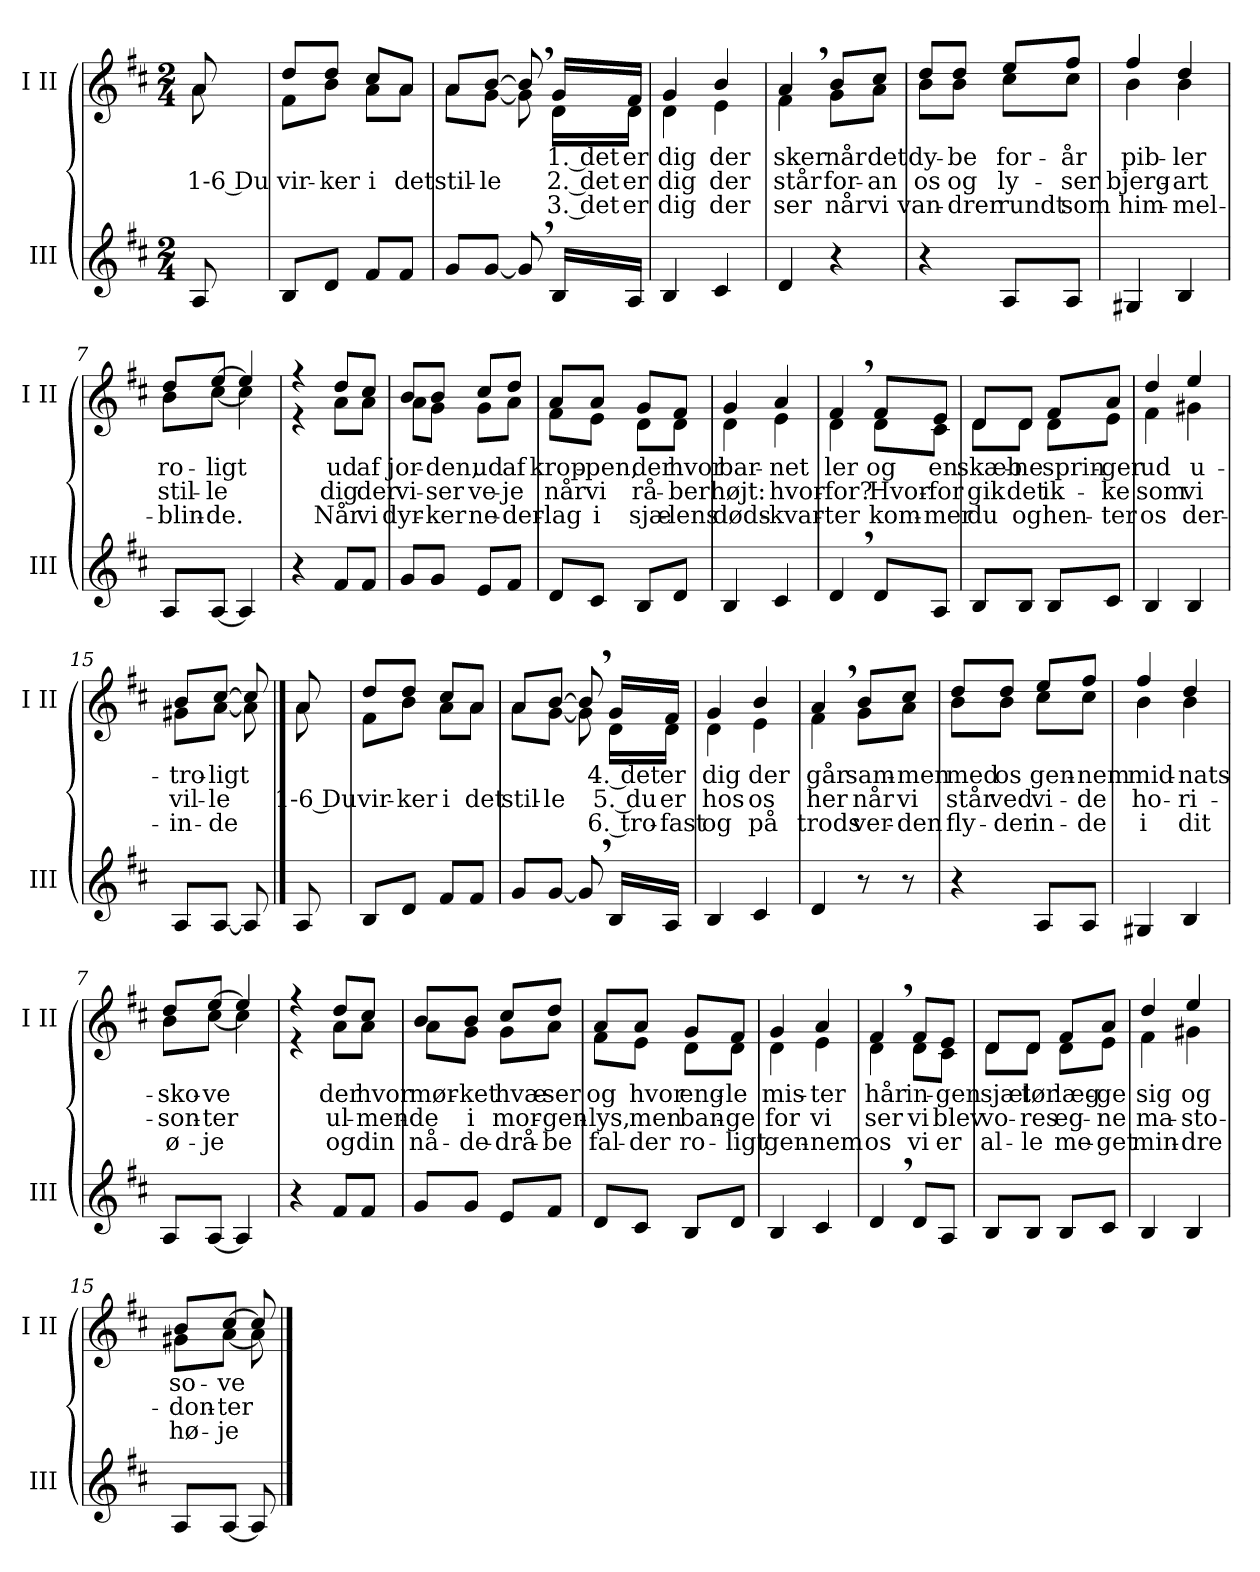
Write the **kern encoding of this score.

**kern	**kern	**text	**text	**text
*part2	*part1	*part1	*part1	*part1
*staff2	*staff1	*staff1	*staff1	*staff1
*I"III	*I"I II	*	*	*
*I'III	*I'I II	*	*	*
*clefG2	*clefG2	*	*	*
*k[f#c#]	*k[f#c#]	*	*	*
*M2/4	*M2/4	*	*	*
*MM70	*MM70	*	*	*
=	=	=	=	=
!	!	!	!LO:LY:b	!
*	*^	*	*	*
8A/	8a/	8a\	.	1-6 Du	.
=1	=1	=1	=1	=1	=1
!	!	!	!	!LO:LY:b	!
8B/L	8dd/L	8f#\L	.	vir-	.
!	!	!	!	!LO:LY:b	!
8d/J	8dd/J	8b\J	.	-ker	.
!	!	!	!	!LO:LY:b	!
8f#/L	8cc#/L	8a\L	.	i	.
!	!	!	!	!LO:LY:b	!
8f#/J	8a/J	8a\J	.	det	.
=2	=2	=2	=2	=2	=2
!	!	!	!	!LO:LY:b	!
8g/L	8a/L	8a\L	.	stil-	.
!	!	!	!	!LO:LY:b	!
[8g/J	[8b/J	[8g\J	.	-le	.
8g,/]	8b,/]	8g\]	.	.	.
!	!	!	!LO:LY:b	!LO:LY:b	!LO:LY:b
16B/LL	16g/LL	16d\LL	1. det	2. det	3. det
!	!	!	!LO:LY:b	!LO:LY:b	!LO:LY:b
16A/JJ	16f#/JJ	16d\JJ	er	er	er
=3	=3	=3	=3	=3	=3
!	!	!	!LO:LY:b	!LO:LY:b	!LO:LY:b
4B/	4g/	4d\	dig	dig	dig
!	!	!	!LO:LY:b	!LO:LY:b	!LO:LY:b
4c#/	4b/	4e\	der	der	der
=4	=4	=4	=4	=4	=4
!	!	!	!LO:LY:b	!LO:LY:b	!LO:LY:b
4d/	4a,/	4f#\	sker	står	ser
!	!	!	!LO:LY:b	!LO:LY:b	!LO:LY:b
4r	8b/L	8g\L	når	for-	når
!	!	!	!LO:LY:b	!LO:LY:b	!LO:LY:b
.	8cc#/J	8a\J	det	-an	vi
=5	=5	=5	=5	=5	=5
!	!	!	!LO:LY:b	!LO:LY:b	!LO:LY:b
4r	8dd/L	8b\L	dy-	os	van-
!	!	!	!LO:LY:b	!LO:LY:b	!LO:LY:b
.	8dd/J	8b\J	-be	og	-drer
!	!	!	!LO:LY:b	!LO:LY:b	!LO:LY:b
8A/L	8ee/L	8cc#\L	for-	ly-	rundt
!	!	!	!LO:LY:b	!LO:LY:b	!LO:LY:b
8A/J	8ff#/J	8cc#\J	-år	-ser	som
!!LO:LB:g=z	!!
=6	=6	=6	=6	=6	=6
!	!	!	!LO:LY:b	!LO:LY:b	!LO:LY:b
4G#X/	4ff#/	4b\	pib-	bjerg-	him-
!	!	!	!LO:LY:b	!LO:LY:b	!LO:LY:b
4B/	4dd/	4b\	-ler	-art	-mel-
=7	=7	=7	=7	=7	=7
!	!	!	!LO:LY:b	!LO:LY:b	!LO:LY:b
8A/L	8dd/L	8b\L	ro-	stil-	-blin-
!	!	!	!LO:LY:b	!LO:LY:b	!LO:LY:b
[8A/J	[8ee/J	[8cc#\J	-ligt	-le	-de.
4A/]	4ee/]	4cc#\]	.	.	.
=8	=8	=8	=8	=8	=8
4r	4r	4r	.	.	.
!	!	!	!LO:LY:b	!LO:LY:b	!LO:LY:b
8f#/L	8dd/L	8a\L	ud	dig	Når
!	!	!	!LO:LY:b	!LO:LY:b	!LO:LY:b
8f#/J	8cc#/J	8a\J	af	der	vi
=9	=9	=9	=9	=9	=9
!	!	!	!LO:LY:b	!LO:LY:b	!LO:LY:b
8g/L	8b/L	8a\L	jor-	vi-	dyr-
!	!	!	!LO:LY:b	!LO:LY:b	!LO:LY:b
8g/J	8b/J	8g\J	-den,	-ser	-ker
!	!	!	!LO:LY:b	!LO:LY:b	!LO:LY:b
8e/L	8cc#/L	8g\L	ud	ve-	ne-
!	!	!	!LO:LY:b	!LO:LY:b	!LO:LY:b
8f#/J	8dd/J	8a\J	af	-je	-der-
=10	=10	=10	=10	=10	=10
!	!	!	!LO:LY:b	!LO:LY:b	!LO:LY:b
8d/L	8a/L	8f#\L	krop-	når	-lag
!	!	!	!LO:LY:b	!LO:LY:b	!LO:LY:b
8c#/J	8a/J	8e\J	-pen,	vi	i
!	!	!	!LO:LY:b	!LO:LY:b	!LO:LY:b
8B/L	8g/L	8d\L	der	rå-	sjæ-
!	!	!	!LO:LY:b	!LO:LY:b	!LO:LY:b
8d/J	8f#/J	8d\J	hvor	-ber	-lens
=11	=11	=11	=11	=11	=11
!	!	!	!LO:LY:b	!LO:LY:b	!LO:LY:b
4B/	4g/	4d\	bar-	højt:	døds-
!	!	!	!LO:LY:b	!LO:LY:b	!LO:LY:b
4c#/	4a/	4e\	-net	hvor-	-kvar-
!!LO:LB:g=z	!!
=12	=12	=12	=12	=12	=12
!	!	!	!LO:LY:b	!LO:LY:b	!LO:LY:b
4d,/	4f#,/	4d\	ler	-for?	-ter
!	!	!	!LO:LY:b	!LO:LY:b	!LO:LY:b
8d/L	8f#/L	8d\L	og	Hvor-	kom-
!	!	!	!LO:LY:b	!LO:LY:b	!LO:LY:b
8A/J	8e/J	8c#\J	en	-for	-mer
=13	=13	=13	=13	=13	=13
!	!	!	!LO:LY:b	!LO:LY:b	!LO:LY:b
8B/L	8d/L	8d\L	skæb-	gik	du
!	!	!	!LO:LY:b	!LO:LY:b	!LO:LY:b
8B/J	8d/J	8d\J	-ne	det	og
!	!	!	!LO:LY:b	!LO:LY:b	!LO:LY:b
8B/L	8f#/L	8d\L	sprin-	ik-	hen-
!	!	!	!LO:LY:b	!LO:LY:b	!LO:LY:b
8c#/J	8a/J	8e\J	-ger	-ke	-ter
=14	=14	=14	=14	=14	=14
!	!	!	!LO:LY:b	!LO:LY:b	!LO:LY:b
4B/	4dd/	4f#\	ud	som	os
!	!	!	!LO:LY:b	!LO:LY:b	!LO:LY:b
4B/	4ee/	4g#X\	u-	vi	der-
=15	=15	=15	=15	=15	=15
!	!	!	!LO:LY:b	!LO:LY:b	!LO:LY:b
8A/L	8b/L	8g#X\L	-tro-	vil-	-in-
!	!	!	!LO:LY:b	!LO:LY:b	!LO:LY:b
[8A/J	[8cc#/J	[8a\J	-ligt	-le	-de
8A/]	8cc#/]	8a\]	.	.	.
!!LO:PB:g=z	!!
==	==	==	==	==	==
!	!	!	!	!LO:LY:b	!
8A/	8a/	8a\	.	1-6 Du	.
=1	=1	=1	=1	=1	=1
!	!	!	!	!LO:LY:b	!
8B/L	8dd/L	8f#\L	.	vir-	.
!	!	!	!	!LO:LY:b	!
8d/J	8dd/J	8b\J	.	-ker	.
!	!	!	!	!LO:LY:b	!
8f#/L	8cc#/L	8a\L	.	i	.
!	!	!	!	!LO:LY:b	!
8f#/J	8a/J	8a\J	.	det	.
=2	=2	=2	=2	=2	=2
!	!	!	!	!LO:LY:b	!
8g/L	8a/L	8a\L	.	stil-	.
!	!	!	!	!LO:LY:b	!
[8g/J	[8b/J	[8g\J	.	-le	.
8g,/]	8b,/]	8g\]	.	.	.
!	!	!	!LO:LY:b	!LO:LY:b	!LO:LY:b
16B/LL	16g/LL	16d\LL	4. det	5. du	6. tro-
!	!	!	!LO:LY:b	!LO:LY:b	!LO:LY:b
16A/JJ	16f#/JJ	16d\JJ	er	er	-fast
=3	=3	=3	=3	=3	=3
!	!	!	!LO:LY:b	!LO:LY:b	!LO:LY:b
4B/	4g/	4d\	dig	hos	og
!	!	!	!LO:LY:b	!LO:LY:b	!LO:LY:b
4c#/	4b/	4e\	der	os	på
=4	=4	=4	=4	=4	=4
!	!	!	!LO:LY:b	!LO:LY:b	!LO:LY:b
4d/	4a,/	4f#\	går	her	trods
!	!	!	!LO:LY:b	!LO:LY:b	!LO:LY:b
8r	8b/L	8g\L	sam-	når	ver-
!	!	!	!LO:LY:b	!LO:LY:b	!LO:LY:b
8r	8cc#/J	8a\J	-men	vi	-den
=5	=5	=5	=5	=5	=5
!	!	!	!LO:LY:b	!LO:LY:b	!LO:LY:b
4r	8dd/L	8b\L	med	står	fly-
!	!	!	!LO:LY:b	!LO:LY:b	!LO:LY:b
.	8dd/J	8b\J	os	ved	-der
!	!	!	!LO:LY:b	!LO:LY:b	!LO:LY:b
8A/L	8ee/L	8cc#\L	gen-	vi-	in-
!	!	!	!LO:LY:b	!LO:LY:b	!LO:LY:b
8A/J	8ff#/J	8cc#\J	-nem	-de	-de
!!LO:LB:g=z	!!
=6	=6	=6	=6	=6	=6
!	!	!	!LO:LY:b	!LO:LY:b	!LO:LY:b
4G#X/	4ff#/	4b\	mid-	ho-	i
!	!	!	!LO:LY:b	!LO:LY:b	!LO:LY:b
4B/	4dd/	4b\	-nats-	-ri-	dit
=7	=7	=7	=7	=7	=7
!	!	!	!LO:LY:b	!LO:LY:b	!LO:LY:b
8A/L	8dd/L	8b\L	-sko-	-son-	ø-
!	!	!	!LO:LY:b	!LO:LY:b	!LO:LY:b
[8A/J	[8ee/J	[8cc#\J	-ve	-ter	-je
4A/]	4ee/]	4cc#\]	.	.	.
=8	=8	=8	=8	=8	=8
4r	4r	4r	.	.	.
!	!	!	!LO:LY:b	!LO:LY:b	!LO:LY:b
8f#/L	8dd/L	8a\L	der	ul-	og
!	!	!	!LO:LY:b	!LO:LY:b	!LO:LY:b
8f#/J	8cc#/J	8a\J	hvor	-men-	din
=9	=9	=9	=9	=9	=9
!	!	!	!LO:LY:b	!LO:LY:b	!LO:LY:b
8g/L	8b/L	8a\L	mør-	-de	nå-
!	!	!	!LO:LY:b	!LO:LY:b	!LO:LY:b
8g/J	8b/J	8g\J	-ket	i	-de-
!	!	!	!LO:LY:b	!LO:LY:b	!LO:LY:b
8e/L	8cc#/L	8g\L	hvæ-	mor-	-drå-
!	!	!	!LO:LY:b	!LO:LY:b	!LO:LY:b
8f#/J	8dd/J	8a\J	-ser	-gen-	-be
=10	=10	=10	=10	=10	=10
!	!	!	!LO:LY:b	!LO:LY:b	!LO:LY:b
8d/L	8a/L	8f#\L	og	-lys,	fal-
!	!	!	!LO:LY:b	!LO:LY:b	!LO:LY:b
8c#/J	8a/J	8e\J	hvor	men	-der
!	!	!	!LO:LY:b	!LO:LY:b	!LO:LY:b
8B/L	8g/L	8d\L	eng-	ban-	ro-
!	!	!	!LO:LY:b	!LO:LY:b	!LO:LY:b
8d/J	8f#/J	8d\J	-le	-ge	-ligt
=11	=11	=11	=11	=11	=11
!	!	!	!LO:LY:b	!LO:LY:b	!LO:LY:b
4B/	4g/	4d\	mis-	for	gen-
!	!	!	!LO:LY:b	!LO:LY:b	!LO:LY:b
4c#/	4a/	4e\	-ter	vi	-nem
!!LO:LB:g=z	!!
=12	=12	=12	=12	=12	=12
!	!	!	!LO:LY:b	!LO:LY:b	!LO:LY:b
4d,/	4f#,/	4d\	hår	ser	os
!	!	!	!LO:LY:b	!LO:LY:b	!LO:LY:b
8d/L	8f#/L	8d\L	in-	vi	vi
!	!	!	!LO:LY:b	!LO:LY:b	!LO:LY:b
8A/J	8e/J	8c#\J	-gen	blev	er
=13	=13	=13	=13	=13	=13
!	!	!	!LO:LY:b	!LO:LY:b	!LO:LY:b
8B/L	8d/L	8d\L	sjæl	vo-	al-
!	!	!	!LO:LY:b	!LO:LY:b	!LO:LY:b
8B/J	8d/J	8d\J	tør	-res	-le
!	!	!	!LO:LY:b	!LO:LY:b	!LO:LY:b
8B/L	8f#/L	8d\L	læg-	eg-	me-
!	!	!	!LO:LY:b	!LO:LY:b	!LO:LY:b
8c#/J	8a/J	8e\J	-ge	-ne	-get
=14	=14	=14	=14	=14	=14
!	!	!	!LO:LY:b	!LO:LY:b	!LO:LY:b
4B/	4dd/	4f#\	sig	ma-	min-
!	!	!	!LO:LY:b	!LO:LY:b	!LO:LY:b
4B/	4ee/	4g#X\	og	-sto-	-dre
=15	=15	=15	=15	=15	=15
!	!	!	!LO:LY:b	!LO:LY:b	!LO:LY:b
8A/L	8b/L	8g#X\L	so-	-don-	hø-
!	!	!	!LO:LY:b	!LO:LY:b	!LO:LY:b
[8A/J	[8cc#/J	[8a\J	-ve	-ter	-je
8A/]	8cc#/]	8a\]	.	.	.
*	*v	*v	*	*	*
==	==	==	==	==
*-	*-	*-	*-	*-
